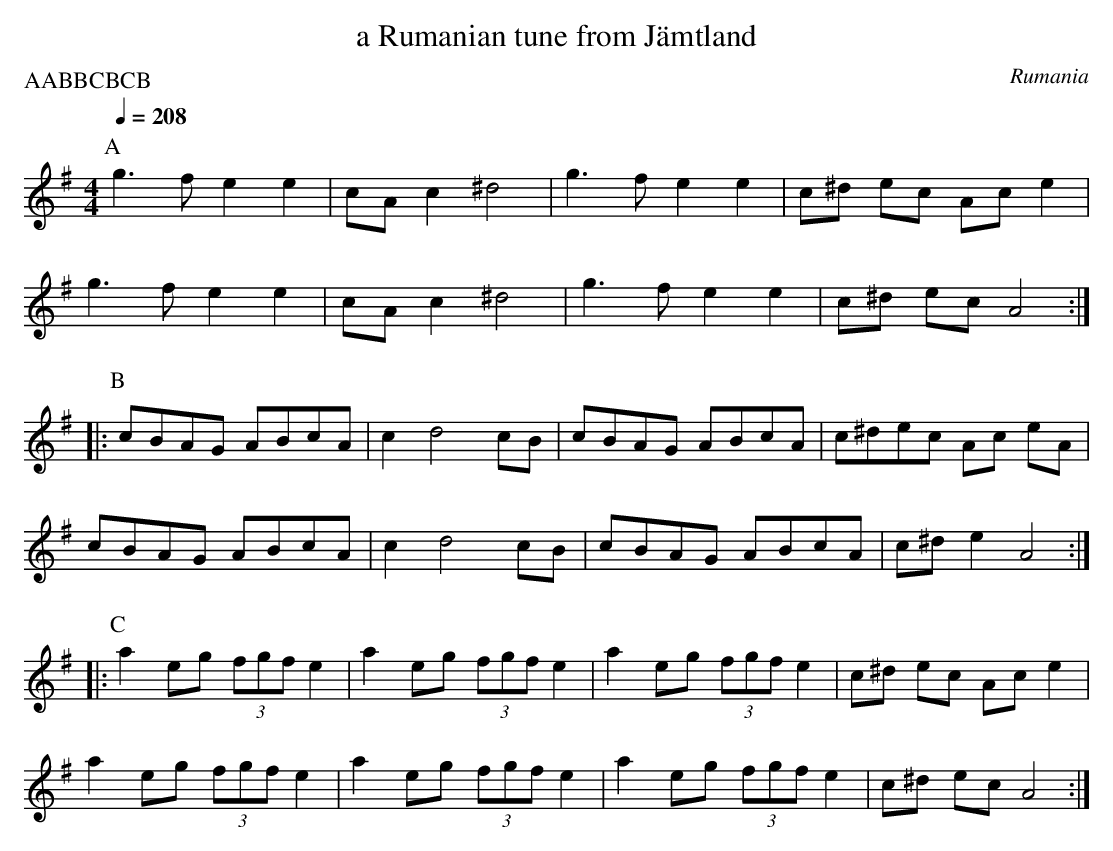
X:1
T:a Rumanian tune from Jämtland
L:1/8
M:4/4
O:Rumania
P:AABBCBCB
Q:1/4=208
K:A dorian
[P:A] \
g3f e2 e2 | cA c2 ^d4 | g3f e2 e2 | c^d ec Ac e2 |
g3f e2 e2 | cA c2 ^d4 | g3f e2 e2 | c^d ec A4 ::
[P:B]\
cBAG ABcA | c2 d4 cB | cBAG ABcA | c^dec Ac eA |
cBAG ABcA | c2 d4 cB | cBAG ABcA | c^de2 A4 ::
[P:C]\
a2 eg (3fgf e2 | a2 eg (3fgf e2 | a2 eg (3fgf e2 | c^d ec Ac e2 |
a2 eg (3fgf e2 | a2 eg (3fgf e2 | a2 eg (3fgf e2 | c^d ec A4 :|
